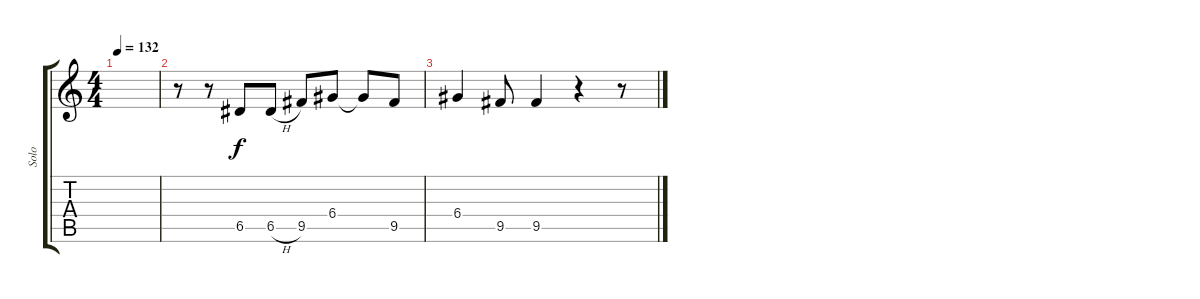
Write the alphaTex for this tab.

\track ("Solo" "Solo") {instrument overdrivenguitar}
\staff {score tabs}
\tuning (E4 B3 G3 D3 A2 E2) {hide}
\ts (4 4)
\tempo 132
\clef g2
\ks c
|
r.8 r.8 6.5.8 6.5{h}.8 9.5.8 6.4.8 6.4{t}.8 9.5.8 |
6.4.4 9.5.8 9.5.4 r.4 r.8
